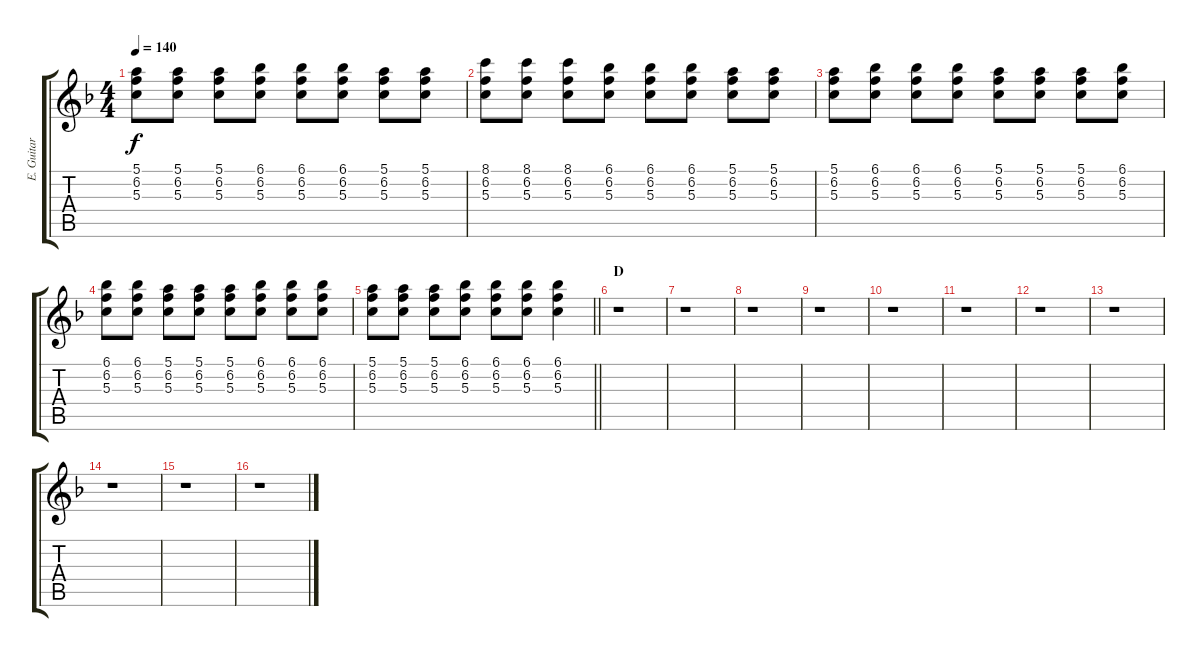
\track ("E. Guitar I" "E. Guitar ") {instrument overdrivenguitar}
\staff {score tabs}
\tuning (E4 B3 G3 D3 A2 E2) {hide}
\ts (4 4)
\tempo 140
\clef g2
\ks f
(5.1 6.2 5.3).8{dy f} (5.1 6.2 5.3).8 (5.1 6.2 5.3).8 (6.1 6.2 5.3).8 (6.1 6.2 5.3).8 (6.1 6.2 5.3).8 (5.1 6.2 5.3).8 (5.1 6.2 5.3).8 |
(8.1 6.2 5.3).8 (8.1 6.2 5.3).8 (8.1 6.2 5.3).8 (6.1 6.2 5.3).8 (6.1 6.2 5.3).8 (6.1 6.2 5.3).8 (5.1 6.2 5.3).8 (5.1 6.2 5.3).8 |
(5.1 6.2 5.3).8 (6.1 6.2 5.3).8 (6.1 6.2 5.3).8 (6.1 6.2 5.3).8 (5.1 6.2 5.3).8 (5.1 6.2 5.3).8 (5.1 6.2 5.3).8 (6.1 6.2 5.3).8 |
(6.1 6.2 5.3).8 (6.1 6.2 5.3).8 (5.1 6.2 5.3).8 (5.1 6.2 5.3).8 (5.1 6.2 5.3).8 (6.1 6.2 5.3).8 (6.1 6.2 5.3).8 (6.1 6.2 5.3).8 |
\barLineRight lightlight
(5.1 6.2 5.3).8 (5.1 6.2 5.3).8 (5.1 6.2 5.3).8 (6.1 6.2 5.3).8 (6.1 6.2 5.3).8 (6.1 6.2 5.3).8 (6.1 6.2 5.3).4 |
\section ("" "D")
r.1 |
r.1 |
r.1 |
r.1 |
r.1 |
r.1 |
r.1 |
r.1 |
r.1 |
r.1 |
r.1
